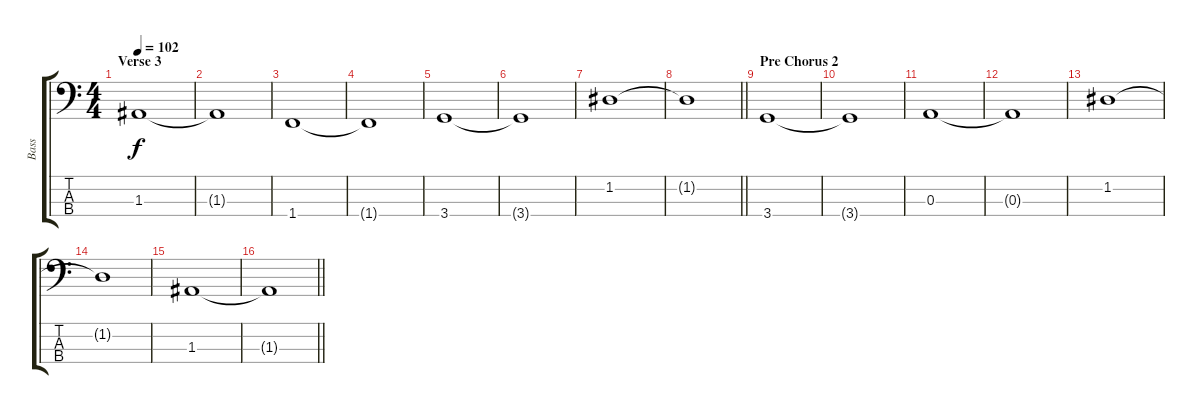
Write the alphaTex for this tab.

\track ("Bass" "Bass") {instrument electricbassfinger}
\staff {score tabs}
\tuning (G2 D2 A1 E1) {hide}
\ts (4 4)
\section ("" "Verse 3")
\tempo 102
\clef f4
\ks c
1.3.1{dy f} |
1.3{t}.1 |
1.4.1 |
1.4{t}.1 |
3.4.1 |
3.4{t}.1 |
1.2.1 |
\barLineRight lightlight
1.2{t}.1 |
\section ("" "Pre Chorus 2")
3.4.1 |
3.4{t}.1 |
0.3.1 |
0.3{t}.1 |
1.2.1 |
1.2{t}.1 |
1.3.1 |
\barLineRight lightlight
1.3{t}.1
